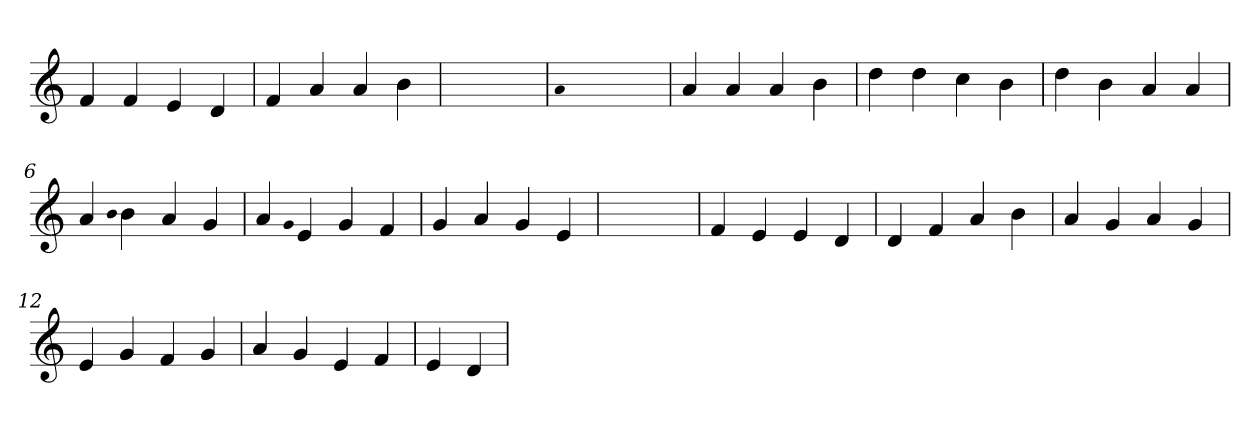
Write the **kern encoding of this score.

**kern
*part1
*staff1
*clefG2
=1
4f
4f
4e
4d
=2
4f
4a
4a
4b
=3
1ryy
=3
qqa
1ryy
=3
4a
4a
4a
4b
=4
4dd
4dd
4cc
4b
=5
4dd
4b
4a
4a
=6
4a
qqb
4b
4a
4g
=7
4a
qqg
4e
4g
4f
=8
4g
4a
4g
4e
=9
1ryy
=9
4f
4e
4e
4d
=10
4d
4f
4a
4b
=11
4a
4g
4a
4g
=12
4e
4g
4f
4g
=13
4a
4g
4e
4f
=14
4e
4d
=
*-
